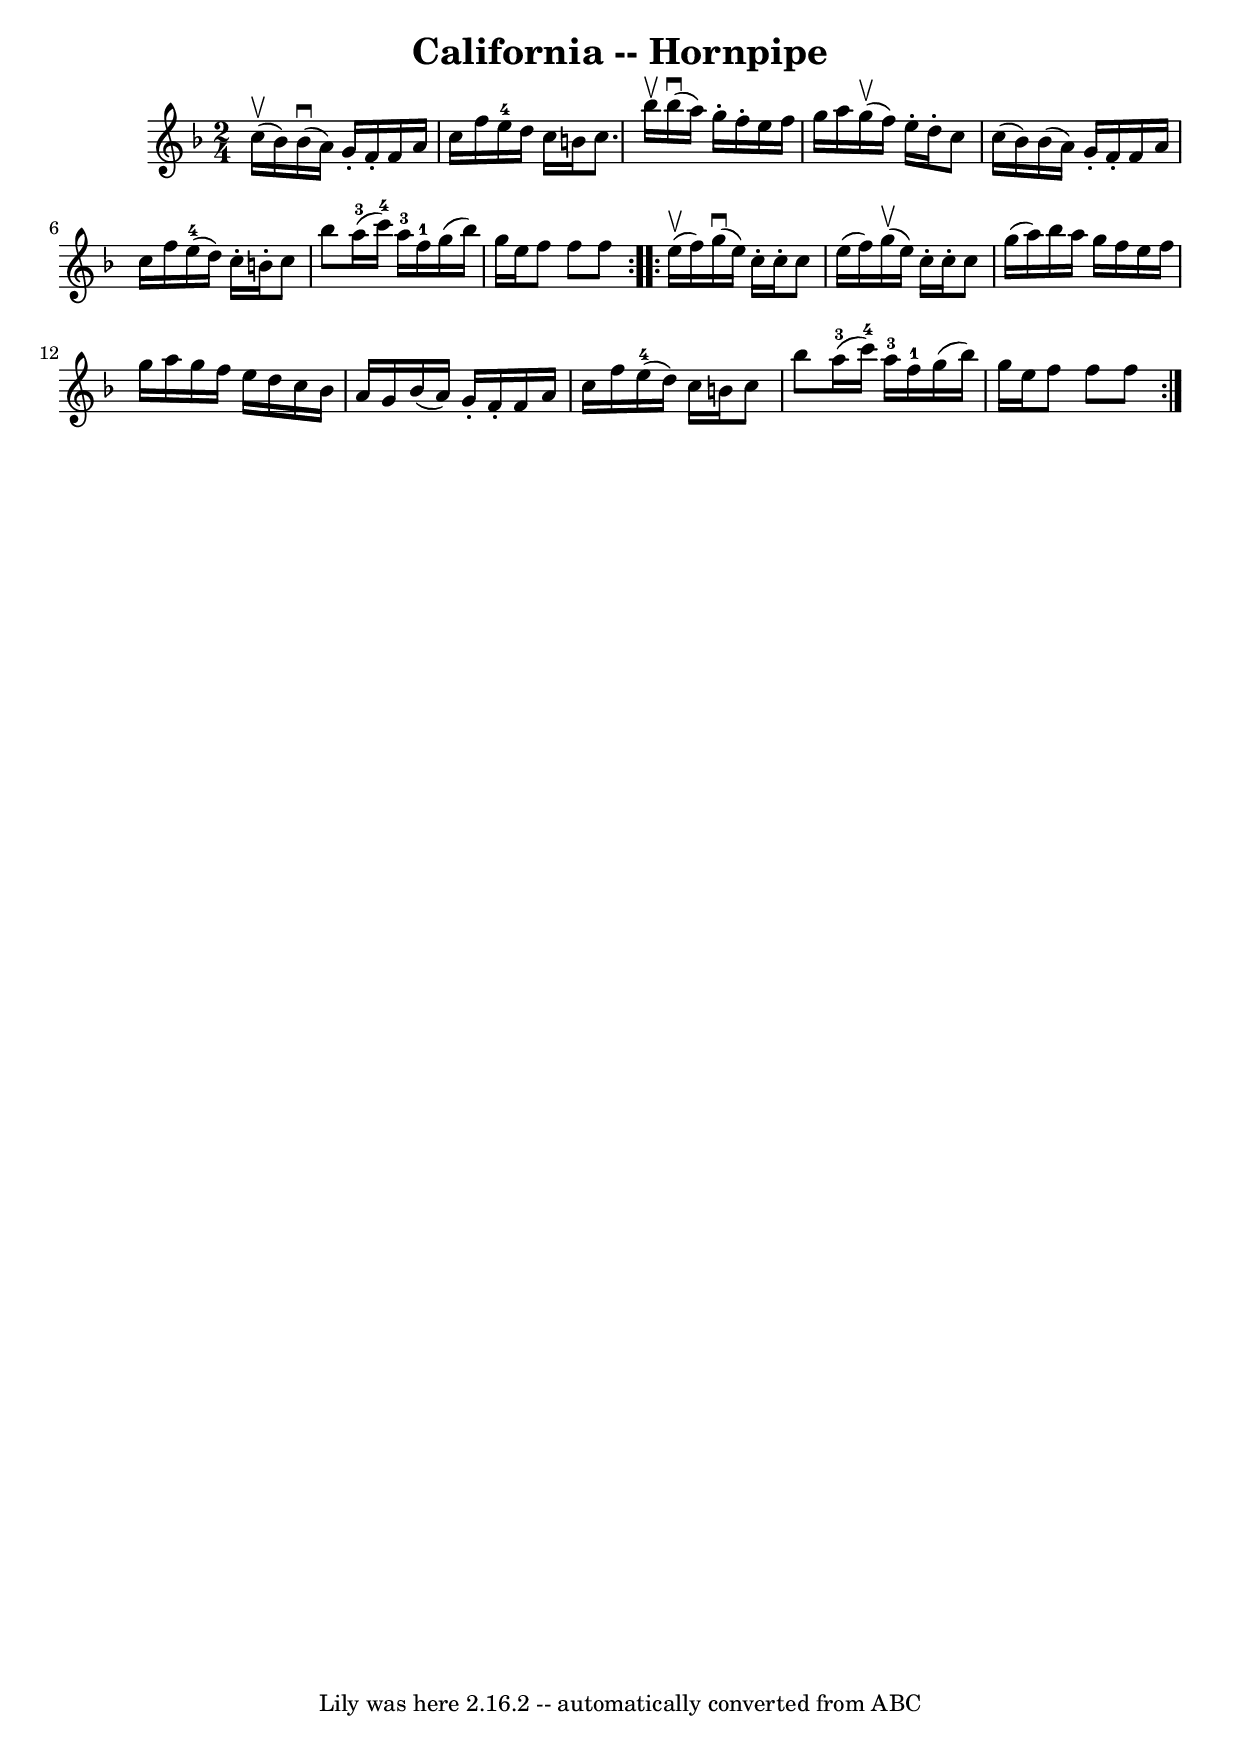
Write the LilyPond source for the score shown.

\version "2.16.2"
\include "Mammoth.ily"
\header {
  %% book = "Cole's 1000 Fiddle Tunes"
  crossRefNumber = "1"
  footnotes = ""
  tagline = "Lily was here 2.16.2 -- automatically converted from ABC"
  title = "California -- Hornpipe"

}
voicedefault =  {



  \repeat volta 2 {

    \time 2/4 
    \key f \major
    c''16 (^\upbow bes'16) |
    bes'16 (^\downbow a'16) g'16-. f'16-. f'16 a'16 c''16 f''16  
    |
    e''16-4 d''16 c''16 b'16 c''8. bes''16^\upbow 
    |
    bes''16 (^\downbow a''16) g''16-. f''16-. e''16    
    f''16 g''16 a''16  |
    g''16 (^\upbow f''16) e''16-.   
    d''16-. c''8 c''16 (bes'16) |
    bes'16 (a'16) g'16-. f'16-. f'16 a'16 c''16 f''16  |
    e''16-4(d''16 ) c''16-. b'16-. c''8 bes''8  |
    a''16-3(c'''16-4) a''16-3 f''16-1 g''16 (bes''16) g''16 e''16  
    |
    f''8 f''8 f''8  
  }     
  \repeat volta 2 {
    e''16 (^\upbow   
    f''16) |
    g''16 (^\downbow e''16) c''16-. c''16-.   
    c''8 e''16 (f''16) |
    g''16 (^\upbow e''16) c''16-.  
    c''16-. c''8 g''16 (a''16) |
    bes''16 a''16 g''16  
    f''16 e''16 f''16 g''16 a''16  |
    g''16 f''16 e''16 
    d''16 c''16 bes'16 a'16 g'16  |
    bes'16 (a'16)   
    g'16-. f'16-. f'16 a'16 c''16 f''16  |
    e''16-4(
    d''16) c''16 b'16 c''8 bes''8  |
    a''16-3(
    c'''16-4) a''16-3 f''16-1 g''16 (bes''16) g''16    
    e''16  |
    f''8 f''8 f''8  
  }   

}

\score{
  <<

    \context Staff="default"
    {
      \voicedefault 
      
    }

  >>
  \layout {
    
  }
  \midi {
  }

}
